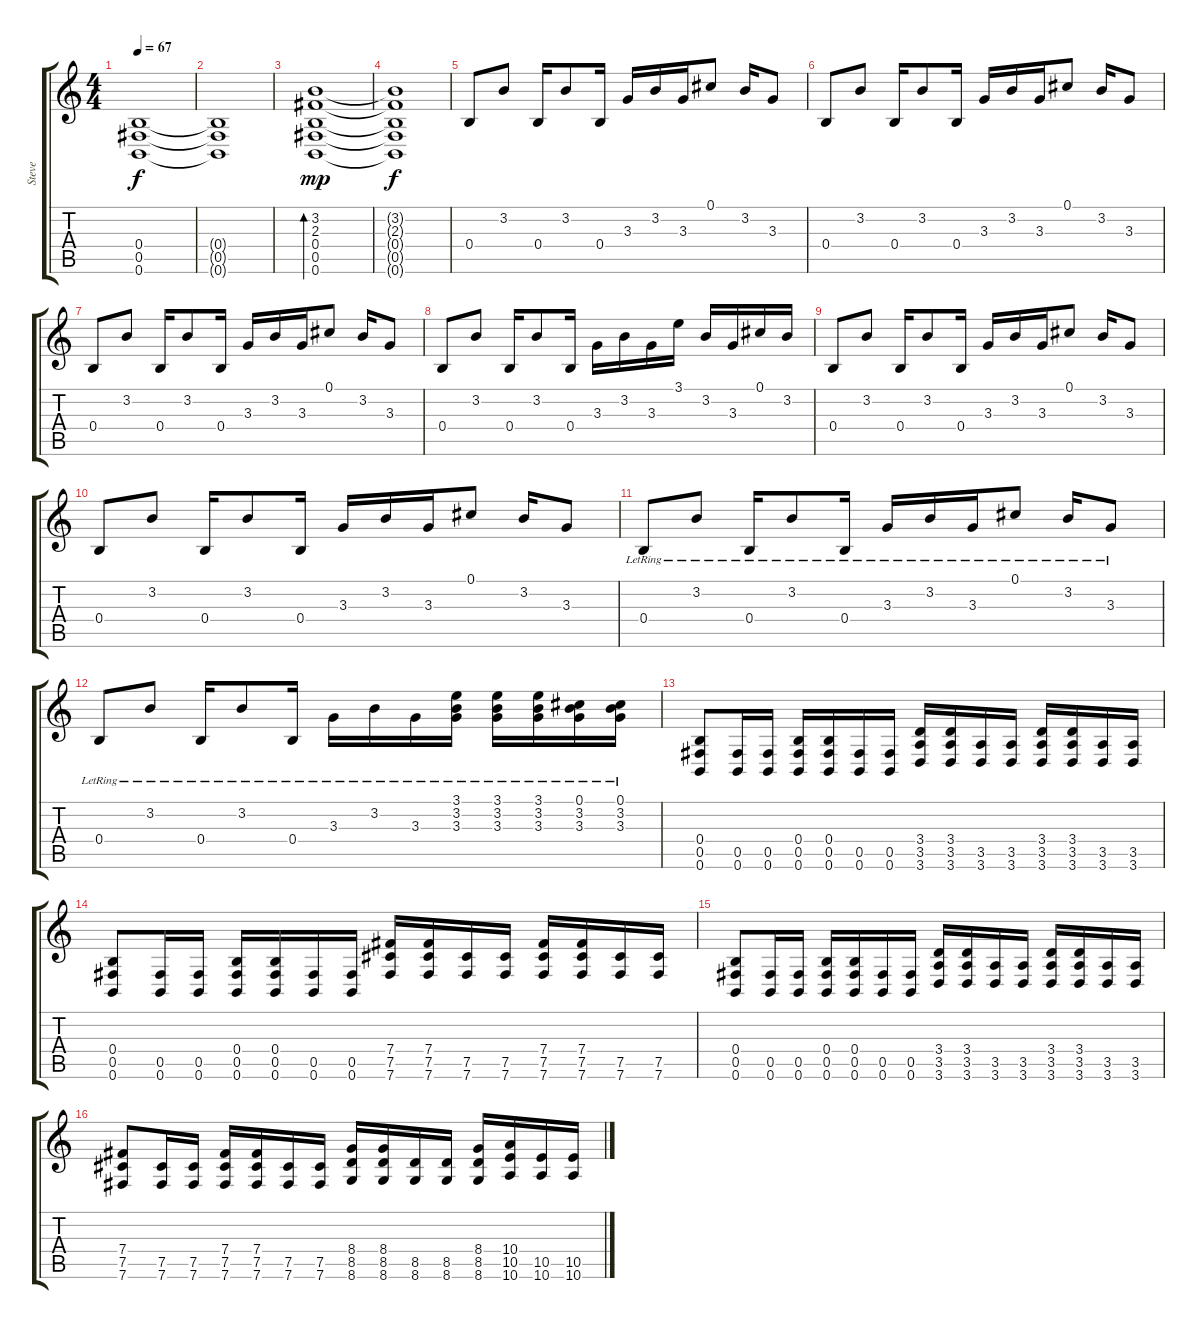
\track ("Steve" "Steve") {instrument distortionguitar}
\staff {score tabs}
\tuning (Db4 Ab3 E3 B2 Gb2 B1) {hide}
\ts (4 4)
\tempo 67
\clef g2
\ks c
(0.4 0.5 0.6).1{dy f instrument electricguitarclean} |
(0.4{t} 0.5{t} 0.6{t}).1 |
(3.2 2.3 0.4 0.5 0.6).1{bd 240 dy mp} |
(3.2{t} 2.3{t} 0.4{t} 0.5{t} 0.6{t}).1{dy f} |
0.4.8 3.2.8 0.4.16 3.2.8 0.4.16 3.3.16 3.2.16 3.3.16 0.1.8 3.2.16 3.3.8 |
0.4.8 3.2.8 0.4.16 3.2.8 0.4.16 3.3.16 3.2.16 3.3.16 0.1.8 3.2.16 3.3.8 |
0.4.8 3.2.8 0.4.16 3.2.8 0.4.16 3.3.16 3.2.16 3.3.16 0.1.8 3.2.16 3.3.8 |
0.4.8 3.2.8 0.4.16 3.2.8 0.4.16 3.3.16 3.2.16 3.3.16 3.1.16 3.2.16 3.3.16 0.1.16 3.2.16 |
0.4.8 3.2.8 0.4.16 3.2.8 0.4.16 3.3.16 3.2.16 3.3.16 0.1.8 3.2.16 3.3.8 |
0.4.8 3.2.8 0.4.16 3.2.8 0.4.16 3.3.16 3.2.16 3.3.16 0.1.8 3.2.16 3.3.8 |
0.4{lr}.8 3.2{lr}.8 0.4{lr}.16 3.2{lr}.8 0.4{lr}.16 3.3{lr}.16 3.2{lr}.16 3.3{lr}.16 0.1{lr}.8 3.2{lr}.16 3.3{lr}.8 |
0.4{lr}.8 3.2{lr}.8 0.4{lr}.16 3.2{lr}.8 0.4{lr}.16 3.3{lr}.16 3.2{lr}.16 3.3{lr}.16 (3.1{lr} 3.2{lr} 3.3{lr}).16 (3.1{lr} 3.2{lr} 3.3{lr}).16 (3.1{lr} 3.2{lr} 3.3{lr}).16 (0.1{lr} 3.2{lr} 3.3{lr}).16 (0.1{lr} 3.2{lr} 3.3{lr}).16 |
(0.4 0.5 0.6).8{instrument distortionguitar} (0.5 0.6).16 (0.5 0.6).16 (0.4 0.5 0.6).16 (0.4 0.5 0.6).16 (0.5 0.6).16 (0.5 0.6).16 (3.4 3.5 3.6).16 (3.4 3.5 3.6).16 (3.5 3.6).16 (3.5 3.6).16 (3.4 3.5 3.6).16 (3.4 3.5 3.6).16 (3.5 3.6).16 (3.5 3.6).16 |
(0.4 0.5 0.6).8 (0.5 0.6).16 (0.5 0.6).16 (0.4 0.5 0.6).16 (0.4 0.5 0.6).16 (0.5 0.6).16 (0.5 0.6).16 (7.4 7.5 7.6).16 (7.4 7.5 7.6).16 (7.5 7.6).16 (7.5 7.6).16 (7.4 7.5 7.6).16 (7.4 7.5 7.6).16 (7.5 7.6).16 (7.5 7.6).16 |
(0.4 0.5 0.6).8 (0.5 0.6).16 (0.5 0.6).16 (0.4 0.5 0.6).16 (0.4 0.5 0.6).16 (0.5 0.6).16 (0.5 0.6).16 (3.4 3.5 3.6).16 (3.4 3.5 3.6).16 (3.5 3.6).16 (3.5 3.6).16 (3.4 3.5 3.6).16 (3.4 3.5 3.6).16 (3.5 3.6).16 (3.5 3.6).16 |
(7.4 7.5 7.6).8 (7.5 7.6).16 (7.5 7.6).16 (7.4 7.5 7.6).16 (7.4 7.5 7.6).16 (7.5 7.6).16 (7.5 7.6).16 (8.4 8.5 8.6).16 (8.4 8.5 8.6).16 (8.5 8.6).16 (8.5 8.6).16 (8.4 8.5 8.6).16 (10.4 10.5 10.6).16 (10.5 10.6).16 (10.5 10.6).16
